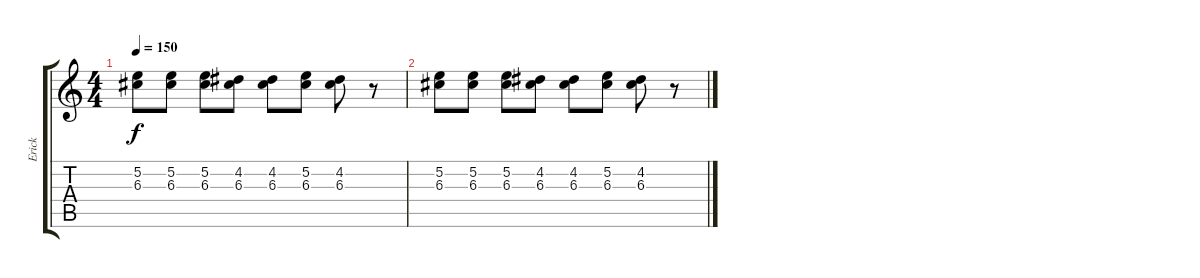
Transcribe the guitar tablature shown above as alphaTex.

\track ("Erick" "Erick") {instrument distortionguitar}
\staff {score tabs}
\tuning (E4 B3 G3 D3 A2 E2) {hide}
\ts (4 4)
\tempo 150
\clef g2
\ks c
(5.2 6.3).8{dy f} (5.2 6.3).8 (5.2 6.3).8 (4.2 6.3).8 (4.2 6.3).8 (5.2 6.3).8 (4.2 6.3).8 r.8 |
(5.2 6.3).8 (5.2 6.3).8 (5.2 6.3).8 (4.2 6.3).8 (4.2 6.3).8 (5.2 6.3).8 (4.2 6.3).8 r.8
